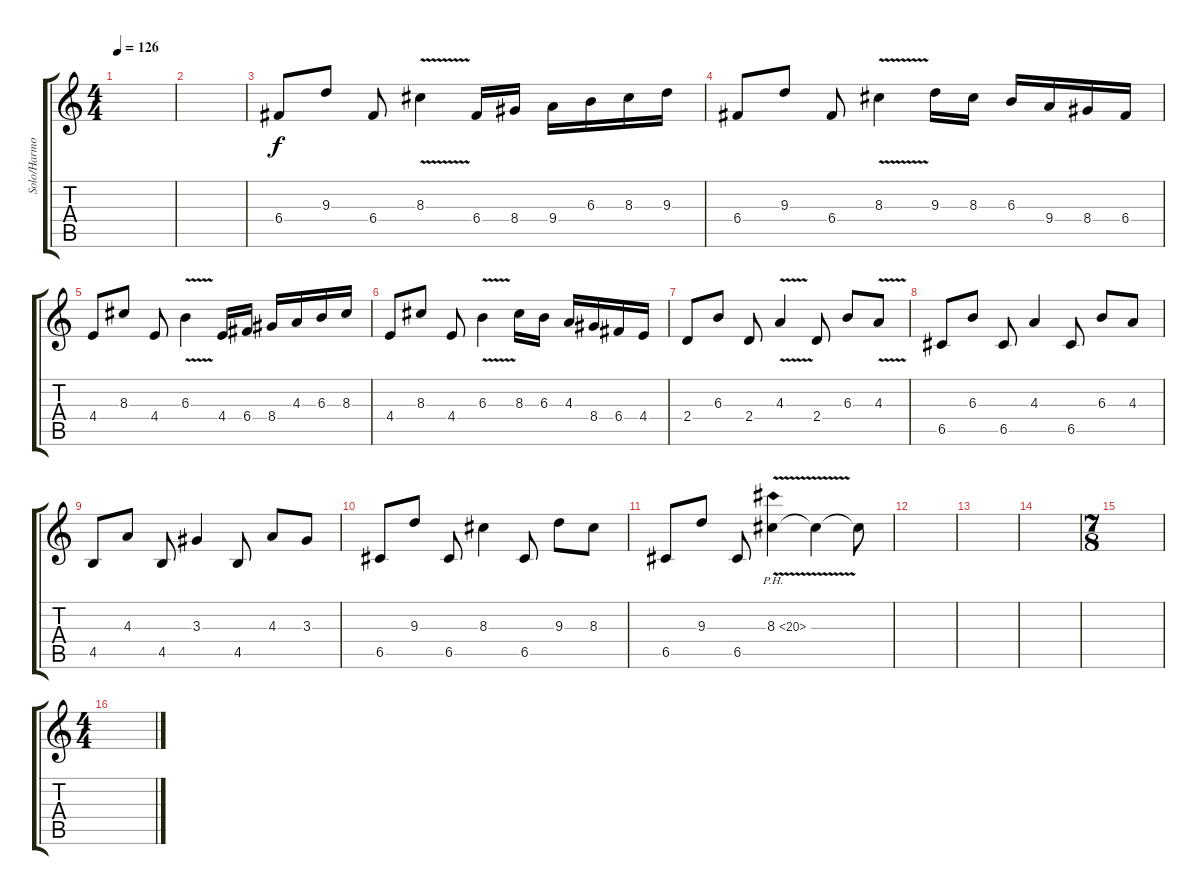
\track ("Solo/Harmonies OPM" "Solo/Harmo") {instrument distortionguitar}
\staff {score tabs}
\tuning (D4 A3 F3 C3 G2 D2) {hide}
\ts (4 4)
\tempo 126
\clef g2
\ks c
|
|
6.4.8 9.3.8 6.4.8 8.3{v}.4 6.4.16 8.4.16 9.4.16 6.3.16 8.3.16 9.3.16 |
6.4.8 9.3.8 6.4.8 8.3{v}.4 9.3.16 8.3.16 6.3.16 9.4.16 8.4.16 6.4.16 |
4.4.8 8.3.8 4.4.8 6.3{v}.4 4.4.16 6.4.16 8.4.16 4.3.16 6.3.16 8.3.16 |
4.4.8 8.3.8 4.4.8 6.3{v}.4 8.3.16 6.3.16 4.3.16 8.4.16 6.4.16 4.4.16 |
2.4.8 6.3.8 2.4.8 4.3{v}.4 2.4.8 6.3.8 4.3{v}.8 |
6.5.8 6.3.8 6.5.8 4.3.4 6.5.8 6.3.8 4.3.8 |
4.5.8 4.3.8 4.5.8 3.3.4 4.5.8 4.3.8 3.3.8 |
6.5.8 9.3.8 6.5.8 8.3.4 6.5.8 9.3.8 8.3.8 |
6.5.8 9.3.8 6.5.8 8.3{ph 12 v}.4 8.3{t}.4 8.3{t}.8 |
|
|
|
\ts (7 8)
|
\ts (4 4)
